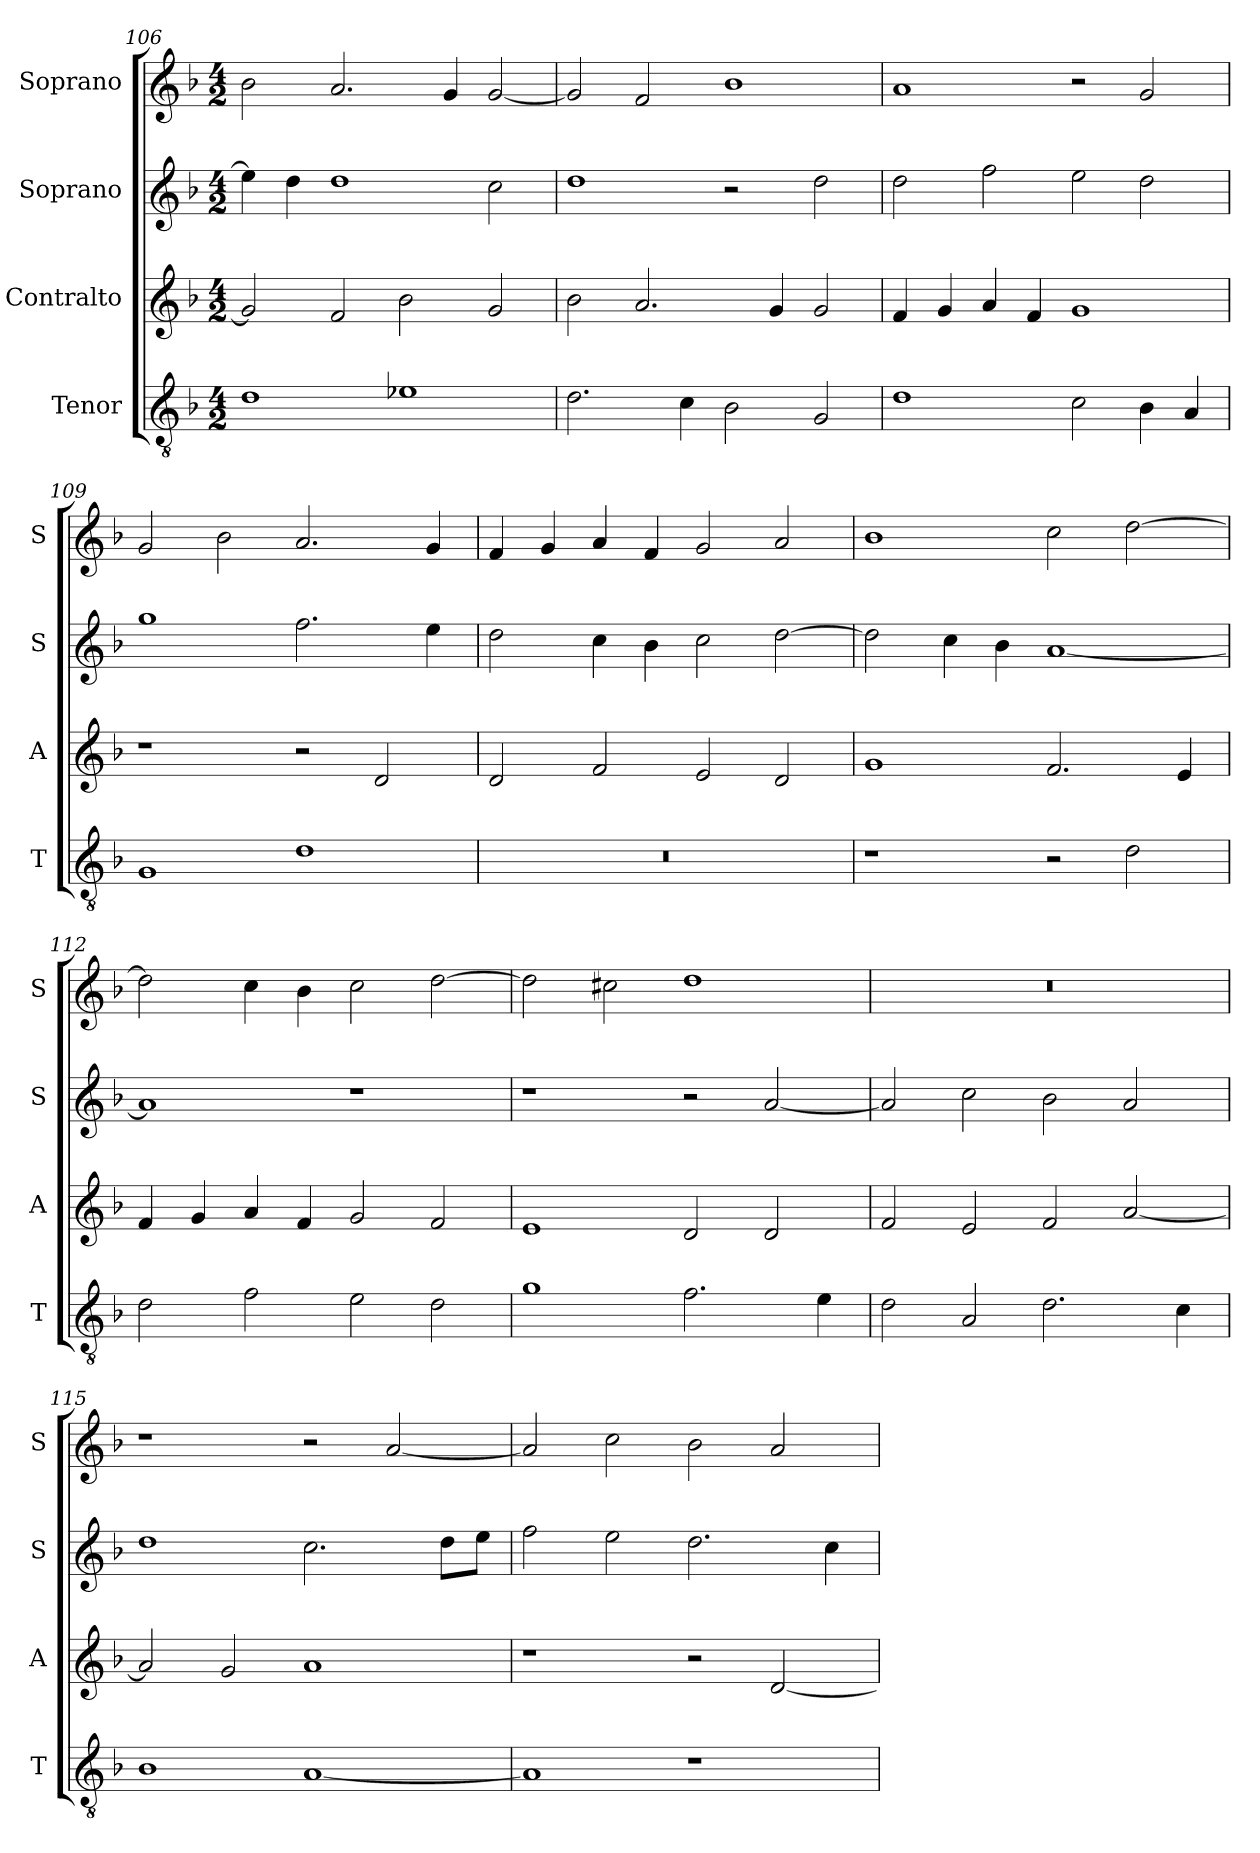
**kern	**kern	**kern	**kern
*part4	*part3	*part2	*part1
*staff4	*staff3	*staff2	*staff1
*I"Tenor	*I"Contralto	*I"Soprano	*I"Soprano
*I'T	*I'A	*I'S	*I'S
*clefGv2	*clefG2	*clefG2	*clefG2
*k[b-]	*k[b-]	*k[b-]	*k[b-]
*G:dor	*G:dor	*G:dor	*G:dor
*M4/2	*M4/2	*M4/2	*M4/2
=106	=106	=106	=106
1d	2g]	4ee]	2b-
.	.	4dd	.
.	2f	1dd	2.a
1e-X	2b-	.	.
.	.	.	4g
.	2g	2cc	[2g
=107	=107	=107	=107
2.d	2b-	1dd	2g]
.	2.a	.	2f
4c	.	.	.
2B-	.	2r	1b-
.	4g	.	.
2G	2g	2dd	.
=108	=108	=108	=108
1d	4f	2dd	1a
.	4g	.	.
.	4a	2ff	.
.	4f	.	.
2c	1g	2ee	2r
4B-	.	2dd	2g
4A	.	.	.
=109	=109	=109	=109
1G	1r	1gg	2g
.	.	.	2b-
1d	2r	2.ff	2.a
.	2d	.	.
.	.	4ee	4g
=110	=110	=110	=110
0r	2d	2dd	4f
.	.	.	4g
.	2f	4cc	4a
.	.	4b-	4f
.	2e	2cc	2g
.	2d	[2dd	2a
=111	=111	=111	=111
1r	1g	2dd]	1b-
.	.	4cc	.
.	.	4b-	.
2r	2.f	[1a	2cc
2d	.	.	[2dd
.	4e	.	.
=112	=112	=112	=112
2d	4f	1a]	2dd]
.	4g	.	.
2f	4a	.	4cc
.	4f	.	4b-
2e	2g	1r	2cc
2d	2f	.	[2dd
=113	=113	=113	=113
1g	1e	1r	2dd]
.	.	.	2cc#X
2.f	2d	2r	1dd
.	2d	[2a	.
4e	.	.	.
=114	=114	=114	=114
2d	2f	2a]	0r
2A	2e	2cc	.
2.d	2f	2b-	.
.	[2a	2a	.
4c	.	.	.
=115	=115	=115	=115
1B-	2a]	1dd	1r
.	2g	.	.
[1A	1a	2.cc	2r
.	.	.	[2a
.	.	8dd\L	.
.	.	8ee\J	.
=116	=116	=116	=116
1A]	1r	2ff	2a]
.	.	2ee	2cc
1r	2r	2.dd	2b-
.	[2d	.	2a
.	.	4cc	.
=	=	=	=
*-	*-	*-	*-
